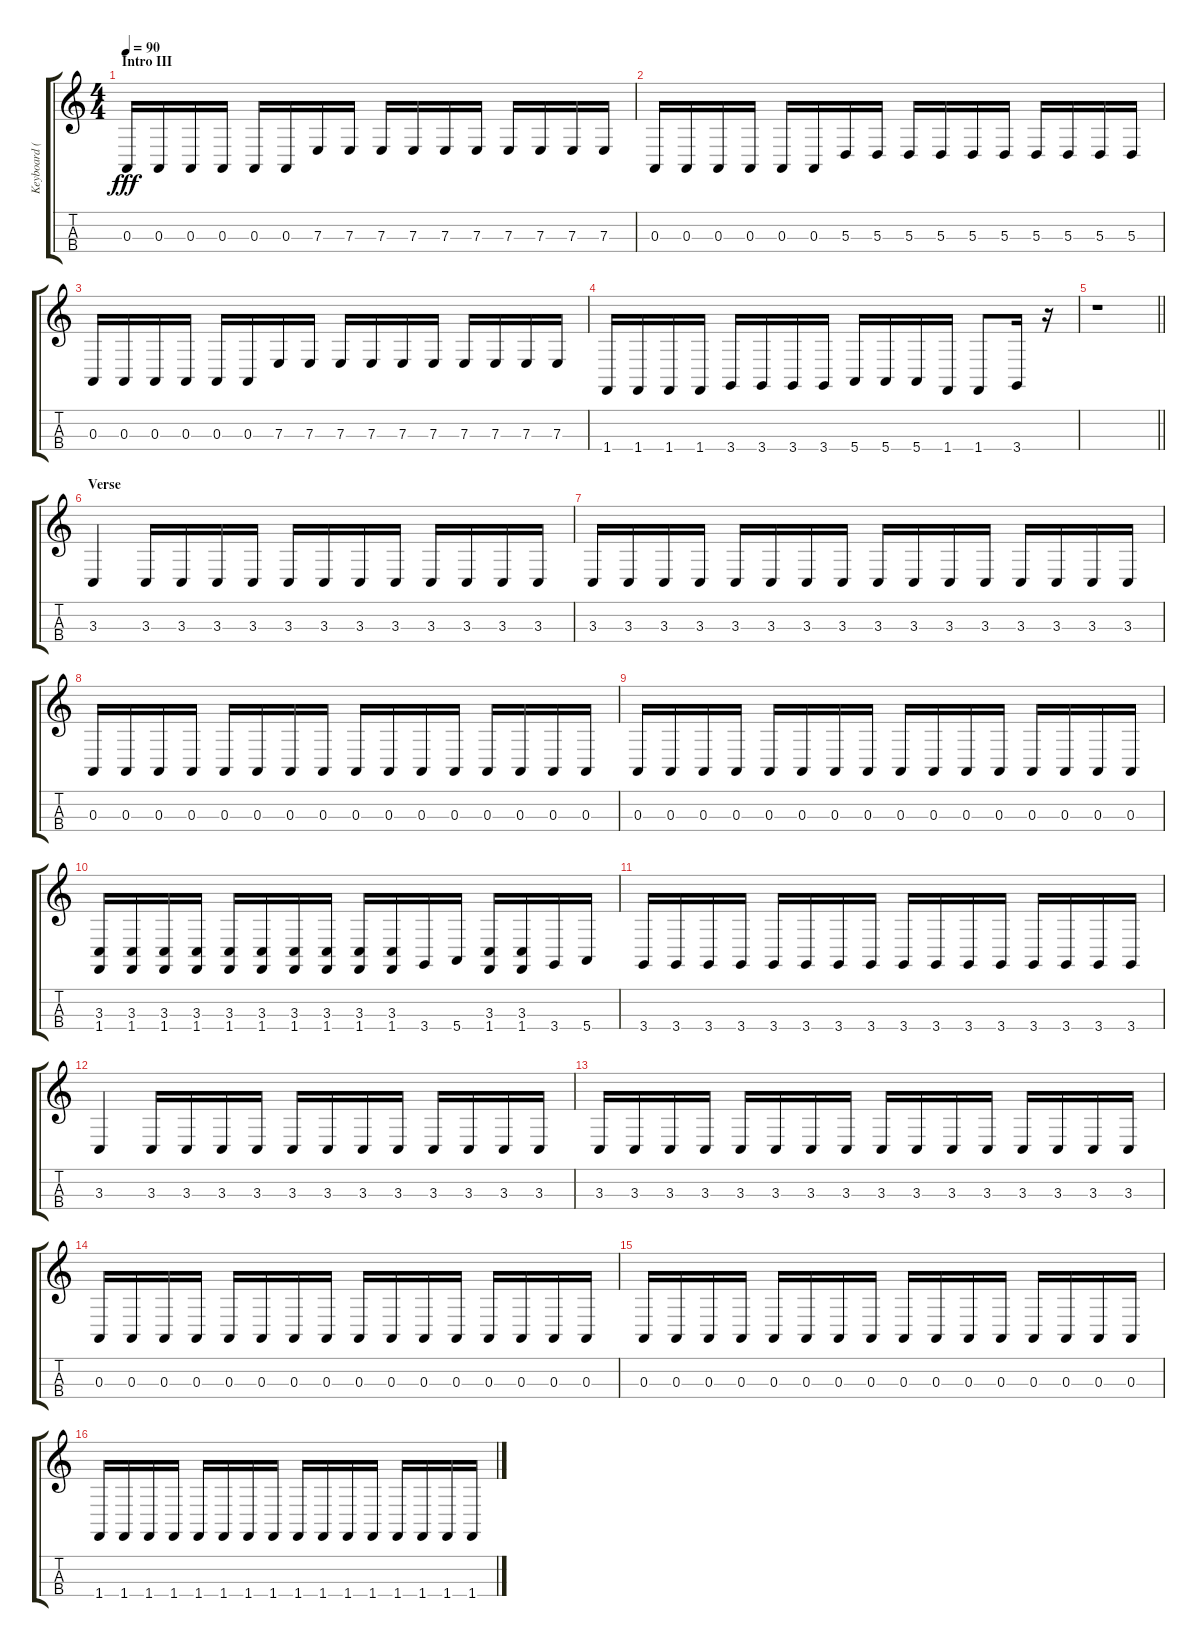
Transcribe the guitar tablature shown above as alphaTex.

\track ("Keyboard (LH)" "Keyboard (") {instrument percussiveorgan}
\staff {score tabs}
\tuning (G3 D3 A2 E2) {hide}
\ts (4 4)
\section ("" "Intro III")
\tempo 90
\clef g2
\ks c
0.3.16{dy fff} 0.3.16 0.3.16 0.3.16 0.3.16 0.3.16 7.3.16 7.3.16 7.3.16 7.3.16 7.3.16 7.3.16 7.3.16 7.3.16 7.3.16 7.3.16 |
0.3.16 0.3.16 0.3.16 0.3.16 0.3.16 0.3.16 5.3.16 5.3.16 5.3.16 5.3.16 5.3.16 5.3.16 5.3.16 5.3.16 5.3.16 5.3.16 |
0.3.16 0.3.16 0.3.16 0.3.16 0.3.16 0.3.16 7.3.16 7.3.16 7.3.16 7.3.16 7.3.16 7.3.16 7.3.16 7.3.16 7.3.16 7.3.16 |
1.4.16 1.4.16 1.4.16 1.4.16 3.4.16 3.4.16 3.4.16 3.4.16 5.4.16 5.4.16 5.4.16 1.4.16 1.4.8 3.4.16 r.16 |
\barLineRight lightlight
r.1 |
\section ("" "Verse")
3.3.4 3.3.16 3.3.16 3.3.16 3.3.16 3.3.16 3.3.16 3.3.16 3.3.16 3.3.16 3.3.16 3.3.16 3.3.16 |
3.3.16 3.3.16 3.3.16 3.3.16 3.3.16 3.3.16 3.3.16 3.3.16 3.3.16 3.3.16 3.3.16 3.3.16 3.3.16 3.3.16 3.3.16 3.3.16 |
0.3.16 0.3.16 0.3.16 0.3.16 0.3.16 0.3.16 0.3.16 0.3.16 0.3.16 0.3.16 0.3.16 0.3.16 0.3.16 0.3.16 0.3.16 0.3.16 |
0.3.16 0.3.16 0.3.16 0.3.16 0.3.16 0.3.16 0.3.16 0.3.16 0.3.16 0.3.16 0.3.16 0.3.16 0.3.16 0.3.16 0.3.16 0.3.16 |
(3.3 1.4).16 (3.3 1.4).16 (3.3 1.4).16 (3.3 1.4).16 (3.3 1.4).16 (3.3 1.4).16 (3.3 1.4).16 (3.3 1.4).16 (3.3 1.4).16 (3.3 1.4).16 3.4.16 5.4.16 (3.3 1.4).16 (3.3 1.4).16 3.4.16 5.4.16 |
3.4.16 3.4.16 3.4.16 3.4.16 3.4.16 3.4.16 3.4.16 3.4.16 3.4.16 3.4.16 3.4.16 3.4.16 3.4.16 3.4.16 3.4.16 3.4.16 |
3.3.4 3.3.16 3.3.16 3.3.16 3.3.16 3.3.16 3.3.16 3.3.16 3.3.16 3.3.16 3.3.16 3.3.16 3.3.16 |
3.3.16 3.3.16 3.3.16 3.3.16 3.3.16 3.3.16 3.3.16 3.3.16 3.3.16 3.3.16 3.3.16 3.3.16 3.3.16 3.3.16 3.3.16 3.3.16 |
0.3.16 0.3.16 0.3.16 0.3.16 0.3.16 0.3.16 0.3.16 0.3.16 0.3.16 0.3.16 0.3.16 0.3.16 0.3.16 0.3.16 0.3.16 0.3.16 |
0.3.16 0.3.16 0.3.16 0.3.16 0.3.16 0.3.16 0.3.16 0.3.16 0.3.16 0.3.16 0.3.16 0.3.16 0.3.16 0.3.16 0.3.16 0.3.16 |
1.4.16 1.4.16 1.4.16 1.4.16 1.4.16 1.4.16 1.4.16 1.4.16 1.4.16 1.4.16 1.4.16 1.4.16 1.4.16 1.4.16 1.4.16 1.4.16
